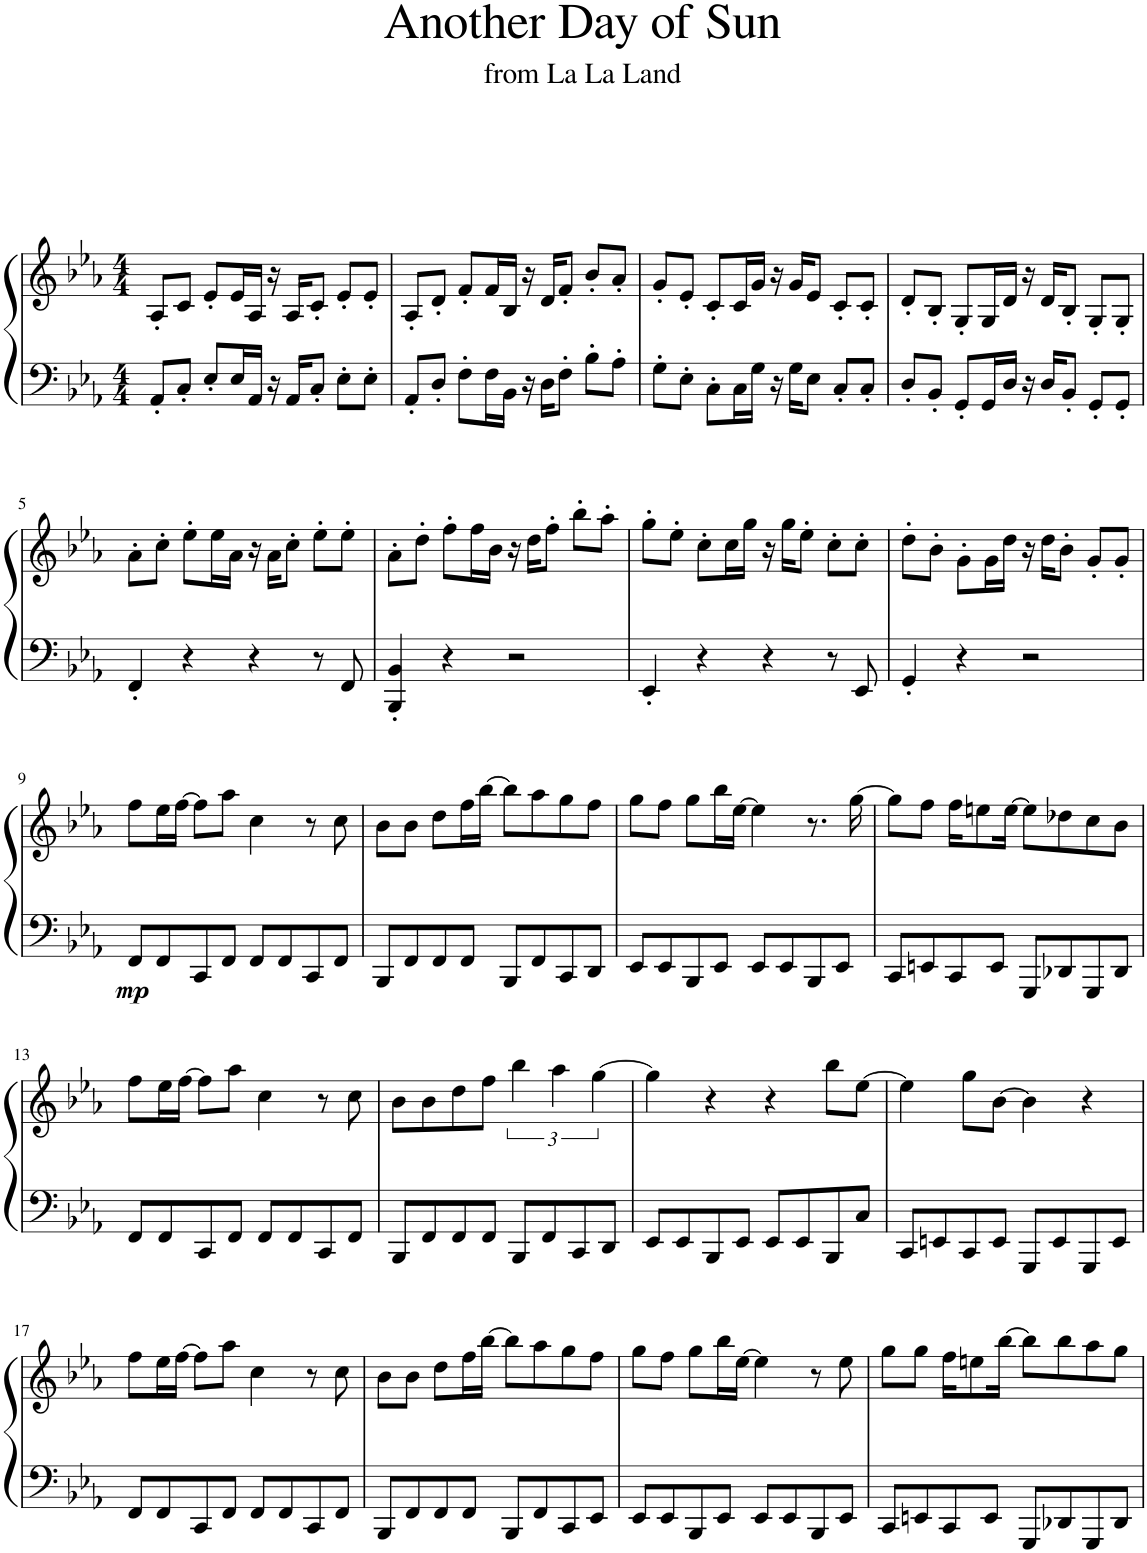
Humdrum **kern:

**kern	**kern	**dynam
*part1	*part1	*part1
*staff2	*staff1	*staff1/2
*I"Piano	*	*
*I'Pno.	*	*
*clefF4	*clefG2	*
*k[b-e-a-]	*k[b-e-a-]	*
*M4/4	*M4/4	*
=1	=1	=1
8AA-'/L	8A-'/L	.
8C'/J	8c/J	.
8E-'/L	8e-'/L	.
16E-/L	16e-/L	.
16AA-/JJ	16A-/JJ	.
16r	16r	.
16AA-/KL	16A-/KL	.
8C'/J	8c'/J	.
8E-'\L	8e-'/L	.
8E-'\J	8e-'/J	.
=2	=2	=2
8AA-'/L	8A-'/L	.
8D'/J	8d'/J	.
8F'\L	8f'/L	.
16F\L	16f/L	.
16BB-\JJ	16B-/JJ	.
16r	16r	.
16D\KL	16d/KL	.
8F'\J	8f'/J	.
8B-'\L	8b-'/L	.
8A-'\J	8a-'/J	.
=3	=3	=3
8G'\L	8g'/L	.
8E-'\J	8e-'/J	.
8C'\L	8c'/L	.
16C\L	16c/L	.
16G\JJ	16g/JJ	.
16r	16r	.
16G\KL	16g/KL	.
8E-\J	8e-/J	.
8C'/L	8c'/L	.
8C'/J	8c'/J	.
=4	=4	=4
8D'/L	8d'/L	.
8BB-'/J	8B-'/J	.
8GG'/L	8G'/L	.
16GG/L	16G/L	.
16D/JJ	16d/JJ	.
16r	16r	.
16D/KL	16d/KL	.
8BB-'/J	8B-'/J	.
8GG'/L	8G'/L	.
8GG'/J	8G'/J	.
!!LO:LB:g=z
=5	=5	=5
4FF'/	8a-'\L	.
.	8cc'\J	.
4r	8ee-'\L	.
.	16ee-\L	.
.	16a-\JJ	.
4r	16r	.
.	16a-\KL	.
.	8cc'\J	.
8r	8ee-'\L	.
8FF/	8ee-'\J	.
=6	=6	=6
4BBB-/' 4BB-/'	8a-'\L	.
.	8dd'\J	.
4r	8ff'\L	.
.	16ff\L	.
.	16b-\JJ	.
2r	16r	.
.	16dd\KL	.
.	8ff'\J	.
.	8bb-'\L	.
.	8aa-'\J	.
=7	=7	=7
4EE-'/	8gg'\L	.
.	8ee-'\J	.
4r	8cc'\L	.
.	16cc\L	.
.	16gg\JJ	.
4r	16r	.
.	16gg\KL	.
.	8ee-'\J	.
8r	8cc'\L	.
8EE-/	8cc'\J	.
=8	=8	=8
4GG'/	8dd'\L	.
.	8b-'\J	.
4r	8g'\L	.
.	16g\L	.
.	16dd\JJ	.
2r	16r	.
.	16dd\KL	.
.	8b-'\J	.
.	8g'/L	.
.	8g'/J	.
!!LO:LB:g=z
=9	=9	=9
!	!	!LO:DY:b=2
8FF/L	8ff\L	mp
8FF/	16ee-\L	.
.	[16ff\JJ	.
8CC/	8ff\L]	.
8FF/J	8aa-\J	.
8FF/L	4cc\	.
8FF/	.	.
8CC/	8r	.
8FF/J	8cc\	.
=10	=10	=10
8BBB-/L	8b-\L	.
8FF/	8b-\J	.
8FF/	8dd\L	.
8FF/J	16ff\L	.
.	[16bb-\JJ	.
8BBB-/L	8bb-\L]	.
8FF/	8aa-\	.
8CC/	8gg\	.
8DD/J	8ff\J	.
=11	=11	=11
8EE-/L	8gg\L	.
8EE-/	8ff\J	.
8BBB-/	8gg\L	.
8EE-/J	16bb-\L	.
.	[16ee-\JJ	.
8EE-/L	4ee-\]	.
8EE-/	.	.
8BBB-/	8.r	.
8EE-/J	.	.
.	[16gg\	.
=12	=12	=12
8CC/L	8gg\L]	.
8EEn/	8ff\J	.
8CC/	16ff\KL	.
.	8een\	.
8EE/J	.	.
.	[16ee\Jk	.
8GGG/L	8ee\L]	.
8DD-X/	8dd-X\	.
8GGG/	8cc\	.
8DD-/J	8b-\J	.
!!LO:LB:g=z
=13	=13	=13
8FF/L	8ff\L	.
8FF/	16ee-\L	.
.	[16ff\JJ	.
8CC/	8ff\L]	.
8FF/J	8aa-\J	.
8FF/L	4cc\	.
8FF/	.	.
8CC/	8r	.
8FF/J	8cc\	.
=14	=14	=14
8BBB-/L	8b-\L	.
8FF/	8b-\	.
8FF/	8dd\	.
8FF/J	8ff\J	.
8BBB-/L	6bb-\	.
8FF/	.	.
.	6aa-\	.
8CC/	.	.
.	[6gg\	.
8DD/J	.	.
=15	=15	=15
8EE-/L	4gg\]	.
8EE-/	.	.
8BBB-/	4r	.
8EE-/J	.	.
8EE-/L	4r	.
8EE-/	.	.
8BBB-/	8bb-\L	.
8C/J	[8ee-\J	.
=16	=16	=16
8CC/L	4ee-\]	.
8EEn/	.	.
8CC/	8gg\L	.
8EE/J	[8b-\J	.
8GGG/L	4b-\]	.
8EE/	.	.
8GGG/	4r	.
8EE/J	.	.
!!LO:LB:g=z
=17	=17	=17
8FF/L	8ff\L	.
8FF/	16ee-\L	.
.	[16ff\JJ	.
8CC/	8ff\L]	.
8FF/J	8aa-\J	.
8FF/L	4cc\	.
8FF/	.	.
8CC/	8r	.
8FF/J	8cc\	.
=18	=18	=18
8BBB-/L	8b-\L	.
8FF/	8b-\J	.
8FF/	8dd\L	.
8FF/J	16ff\L	.
.	[16bb-\JJ	.
8BBB-/L	8bb-\L]	.
8FF/	8aa-\	.
8CC/	8gg\	.
8EE-/J	8ff\J	.
=19	=19	=19
8EE-/L	8gg\L	.
8EE-/	8ff\J	.
8BBB-/	8gg\L	.
8EE-/J	16bb-\L	.
.	[16ee-\JJ	.
8EE-/L	4ee-\]	.
8EE-/	.	.
8BBB-/	8r	.
8EE-/J	8ee-\	.
=20	=20	=20
8CC/L	8gg\L	.
8EEn/	8gg\J	.
8CC/	16ff\KL	.
.	8een\	.
8EE/J	.	.
.	[16bb-\Jk	.
8GGG/L	8bb-\L]	.
8DD-X/	8bb-\	.
8GGG/	8aa-\	.
8DD-/J	8gg\J	.
=	=	=
*-	*-	*-
